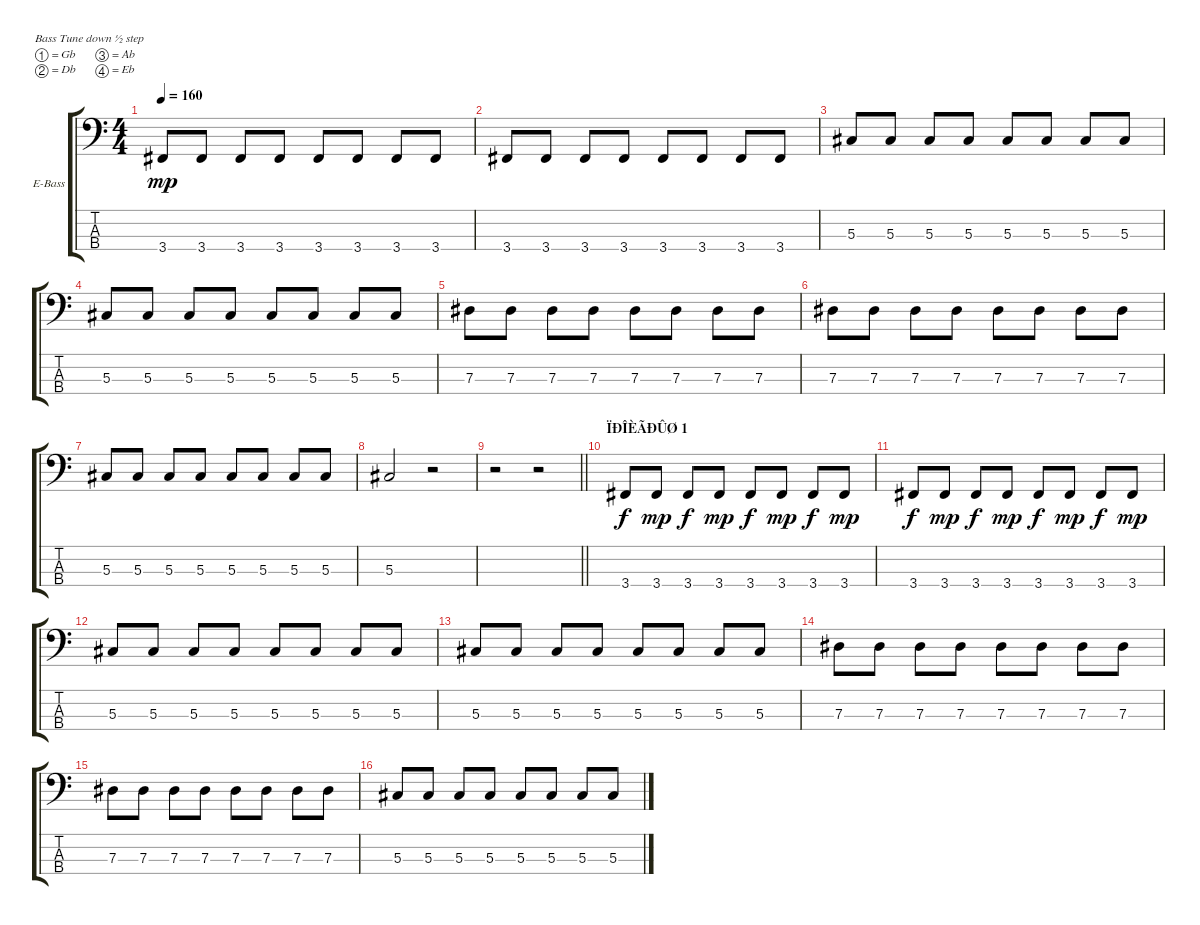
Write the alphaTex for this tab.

\bracketExtendMode groupsimilarinstruments
\firstSystemTrackNameOrientation horizontal
\otherSystemsTrackNameOrientation horizontal
\track ("Electric Bass" "E-Bass") {instrument electricbassfinger}
\staff {score tabs}
\tuning (Gb2 Db2 Ab1 Eb1)
\ts (4 4)
\tempo 160
\clef f4
\ks c
3.4.8{dy mp} 3.4.8 3.4.8 3.4.8 3.4.8 3.4.8 3.4.8 3.4.8 |
3.4.8 3.4.8 3.4.8 3.4.8 3.4.8 3.4.8 3.4.8 3.4.8 |
5.3.8 5.3.8 5.3.8 5.3.8 5.3.8 5.3.8 5.3.8 5.3.8 |
5.3.8 5.3.8 5.3.8 5.3.8 5.3.8 5.3.8 5.3.8 5.3.8 |
7.3.8 7.3.8 7.3.8 7.3.8 7.3.8 7.3.8 7.3.8 7.3.8 |
7.3.8 7.3.8 7.3.8 7.3.8 7.3.8 7.3.8 7.3.8 7.3.8 |
5.3.8 5.3.8 5.3.8 5.3.8 5.3.8 5.3.8 5.3.8 5.3.8 |
5.3.2 r.2 |
\barLineRight lightlight
r.2 r.2 |
\section ("" "ÏÐÎÈÃÐÛØ 1")
3.4.8{dy f} 3.4.8{dy mp} 3.4.8{dy f} 3.4.8{dy mp} 3.4.8{dy f} 3.4.8{dy mp} 3.4.8{dy f} 3.4.8{dy mp} |
3.4.8{dy f} 3.4.8{dy mp} 3.4.8{dy f} 3.4.8{dy mp} 3.4.8{dy f} 3.4.8{dy mp} 3.4.8{dy f} 3.4.8{dy mp} |
5.3.8 5.3.8 5.3.8 5.3.8 5.3.8 5.3.8 5.3.8 5.3.8 |
5.3.8 5.3.8 5.3.8 5.3.8 5.3.8 5.3.8 5.3.8 5.3.8 |
7.3.8 7.3.8 7.3.8 7.3.8 7.3.8 7.3.8 7.3.8 7.3.8 |
7.3.8 7.3.8 7.3.8 7.3.8 7.3.8 7.3.8 7.3.8 7.3.8 |
5.3.8 5.3.8 5.3.8 5.3.8 5.3.8 5.3.8 5.3.8 5.3.8
